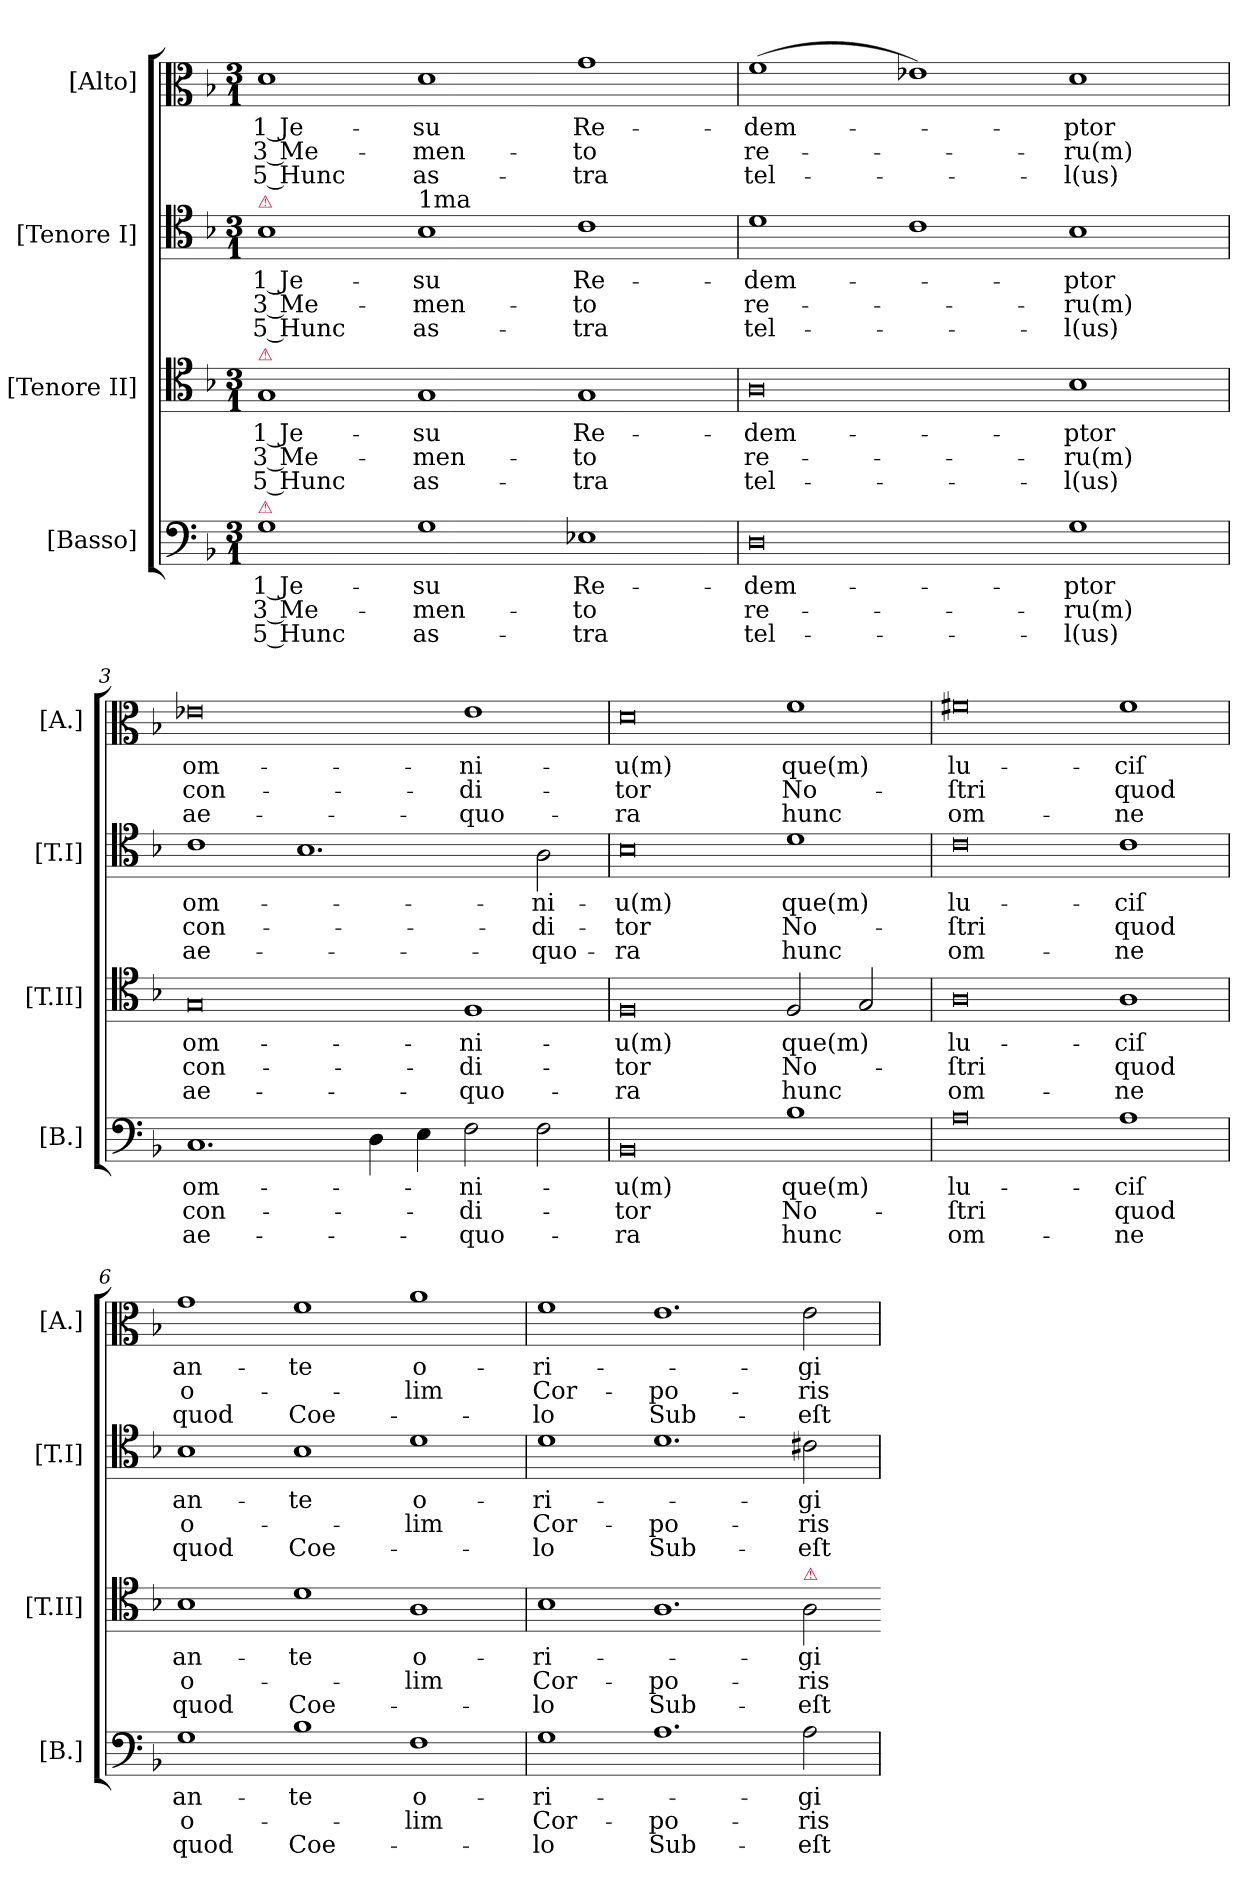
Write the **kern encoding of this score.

**kern	**text	**text	**text	**kern	**text	**text	**text	**kern	**text	**text	**text	**kern	**text	**text	**text
*part4	*part4	*part4	*part4	*part3	*part3	*part3	*part3	*part2	*part2	*part2	*part2	*part1	*part1	*part1	*part1
*staff4	*staff4	*staff4	*staff4	*staff3	*staff3	*staff3	*staff3	*staff2	*staff2	*staff2	*staff2	*staff1	*staff1	*staff1	*staff1
*I"[Basso]	*	*	*	*I"[Tenore II]	*	*	*	*I"[Tenore I]	*	*	*	*I"[Alto]	*	*	*
*I'[B.]	*	*	*	*I'[T.II]	*	*	*	*I'[T.I]	*	*	*	*I'[A.]	*	*	*
*clefF4	*	*	*	*clefC4	*	*	*	*clefC4	*	*	*	*clefC3	*	*	*
*k[b-]	*	*	*	*k[b-]	*	*	*	*k[b-]	*	*	*	*k[b-]	*	*	*
*M3/1	*	*	*	*M3/1	*	*	*	*M3/1	*	*	*	*M3/1	*	*	*
=1	=1	=1	=1	=1	=1	=1	=1	=1	=1	=1	=1	=1	=1	=1	=1
!	!	!	!	!	!	!	!	!LO:TX:a:color=crimson:t=⚠	!	!	!	!	!	!	!
!	!	!	!	!LO:TX:a:color=crimson:t=⚠	!	!	!	!	!	!	!	!	!	!	!
!LO:TX:a:color=crimson:t=⚠	!	!	!	!	!	!	!	!	!	!	!	!	!	!	!
1G\	1 Je-	3 Me-	5 Hunc	1G/	1 Je-	3 Me-	5 Hunc	1B-\	1 Je-	3 Me-	5 Hunc	1d\	1 Je-	3 Me-	5 Hunc
!	!	!	!	!	!	!	!	!LO:TX:a:t=1ma	!	!	!	!	!	!	!
1G\	-su	-men-	as-	1G/	-su	-men-	as-	1B-\	-su	-men-	as-	1d\	-su	-men-	as-
1E-X\	Re-	-to	-tra	1G/	Re-	-to	-tra	1c\	Re-	-to	-tra	1g\	Re-	-to	-tra
=2	=2	=2	=2	=2	=2	=2	=2	=2	=2	=2	=2	=2	=2	=2	=2
0D\	-dem-	re-	tel-	0A\	-dem-	re-	tel-	1d\	-dem-	re-	tel-	(1f\	-dem-	re-	tel-
.	.	.	.	.	.	.	.	1c\	.	.	.	1e-X\)	.	.	.
1G\	-ptor	-ru(m)	-l(us)	1B-\	-ptor	-ru(m)	-l(us)	1B-\	-ptor	-ru(m)	-l(us)	1d\	-ptor	-ru(m)	-l(us)
=3	=3	=3	=3	=3	=3	=3	=3	=3	=3	=3	=3	=3	=3	=3	=3
1.C/	om-	con-	ae-	0G/	om-	con-	ae-	1c\	om-	con-	ae-	0e-X\	om-	con-	ae-
.	.	.	.	.	.	.	.	1.B-\	.	.	.	.	.	.	.
4D\	.	.	.	.	.	.	.	.	.	.	.	.	.	.	.
4E\	.	.	.	.	.	.	.	.	.	.	.	.	.	.	.
2F\	-ni-	-di-	-quo-	1F/	-ni-	-di-	-quo-	.	.	.	.	1e-\	-ni-	-di-	-quo-
2F\	.	.	.	.	.	.	.	2A\	-ni-	-di-	-quo-	.	.	.	.
=4	=4	=4	=4	=4	=4	=4	=4	=4	=4	=4	=4	=4	=4	=4	=4
0BB-/	-u(m)	-tor	-ra	0F/	-u(m)	-tor	-ra	0B-\	-u(m)	-tor	-ra	0d\	-u(m)	-tor	-ra
1B-\	que(m)	No-	hunc	2F/	que(m)	No-	hunc	1d\	que(m)	No-	hunc	1f\	que(m)	No-	hunc
.	.	.	.	2G/	.	.	.	.	.	.	.	.	.	.	.
=5	=5	=5	=5	=5	=5	=5	=5	=5	=5	=5	=5	=5	=5	=5	=5
0A\	lu-	-ſtri	om-	0A\	lu-	-ſtri	om-	0c\	lu-	-ſtri	om-	0f#X\	lu-	-ſtri	om-
1A\	-ciſ	quod	-ne	1A\	-ciſ	quod	-ne	1c\	-ciſ	quod	-ne	1f#\	-ciſ	quod	-ne
=6	=6	=6	=6	=6	=6	=6	=6	=6	=6	=6	=6	=6	=6	=6	=6
1G\	an-	o-	quod	1B-\	an-	o-	quod	1B-\	an-	o-	quod	1g\	an-	o-	quod
1B-\	-te	.	Coe-	1d\	-te	.	Coe-	1B-\	-te	.	Coe-	1f\	-te	.	Coe-
1F\	o-	-lim	.	1A\	o-	-lim	.	1d\	o-	-lim	.	1a\	o-	-lim	.
=7	=7	=7	=7	=7	=7	=7	=7	=7	=7	=7	=7	=7	=7	=7	=7
1G\	-ri-	Cor-	-lo	1B-\	-ri-	Cor-	-lo	1d\	-ri-	Cor-	-lo	1f\	-ri-	Cor-	-lo
1.A\	.	-po-	Sub-	1.A\	.	-po-	Sub-	1.d\	.	-po-	Sub-	1.e\	.	-po-	Sub-
!	!	!	!	!LO:TX:a:color=crimson:t=⚠	!	!	!	!	!	!	!	!	!	!	!
2A\	-gi-	-ris	-eſt	2A\	-gi-	-ris	-eſt	2c#X\	-gi-	-ris	-eſt	2e\	-gi-	-ris	-eſt
=	=	=	=	=-	=	=	=	=	=	=	=	=	=	=	=
*-	*-	*-	*-	*-	*-	*-	*-	*-	*-	*-	*-	*-	*-	*-	*-
